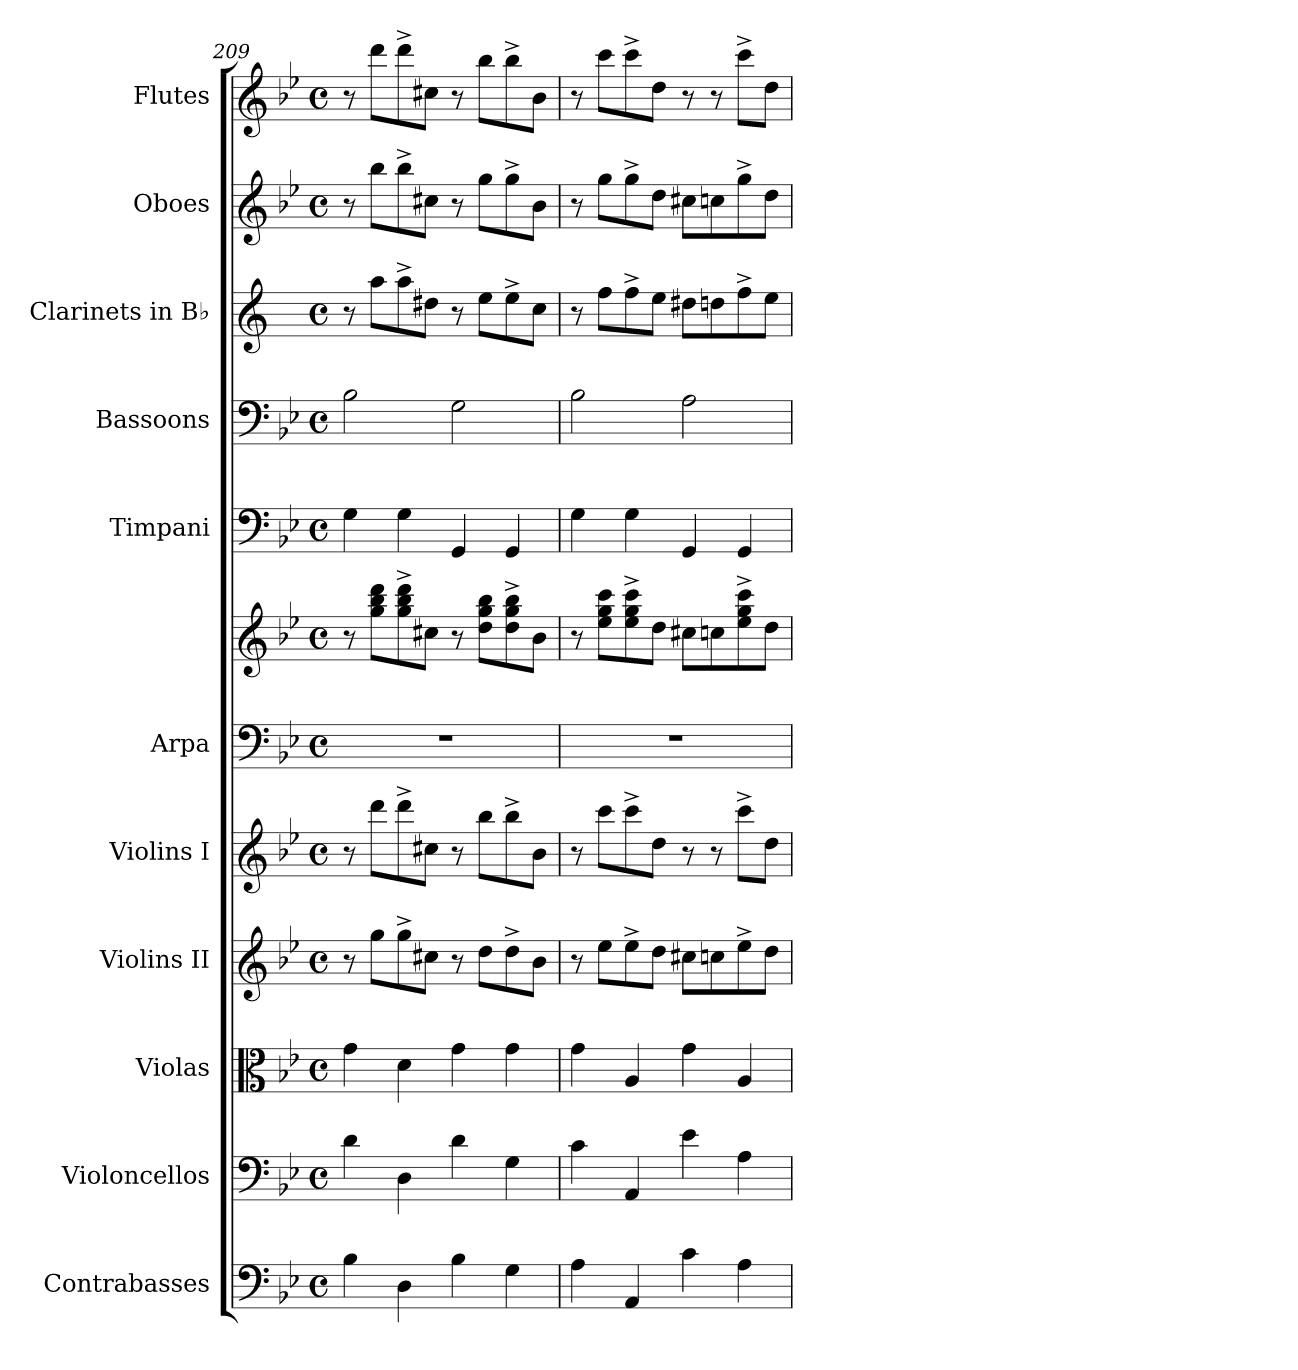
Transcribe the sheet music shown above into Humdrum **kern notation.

**kern	**kern	**kern	**kern	**kern	**kern	**kern	**kern	**kern	**kern	**kern	**kern
*part11	*part10	*part9	*part8	*part7	*part6	*part6	*part5	*part4	*part3	*part2	*part1
*staff12	*staff11	*staff10	*staff9	*staff8	*staff7	*staff6	*staff5	*staff4	*staff3	*staff2	*staff1
*I"Contrabasses	*I"Violoncellos	*I"Violas	*I"Violins II	*I"Violins I	*I"Arpa	*	*I"Timpani	*I"Bassoons	*I"Clarinets in B♭	*I"Oboes	*I"Flutes
*I'Cb.	*I'Vc.	*I'Vla.	*I'Vln. II	*I'Vln. I	*I'Arp.	*	*I'Timp.	*I'Bsn.	*	*I'Ob.	*I'Fl.
!!LO:PB:g=z
*clefF4	*clefF4	*clefC3	*clefG2	*clefG2	*clefF4	*clefG2	*clefF4	*clefF4	*clefG2	*clefG2	*clefG2
*ITrd7c12	*	*	*	*	*	*	*	*	*ITrd1c2	*	*
*k[b-e-]	*k[b-e-]	*k[b-e-]	*k[b-e-]	*k[b-e-]	*k[b-e-]	*k[b-e-]	*k[b-e-]	*k[b-e-]	*k[b-e-]	*k[b-e-]	*k[b-e-]
*M4/4	*M4/4	*M4/4	*M4/4	*M4/4	*M4/4	*M4/4	*M4/4	*M4/4	*M4/4	*M4/4	*M4/4
*met(c)	*met(c)	*met(c)	*met(c)	*met(c)	*met(c)	*met(c)	*met(c)	*met(c)	*met(c)	*met(c)	*met(c)
*MM200	*MM200	*MM200	*MM200	*MM200	*MM200	*MM200	*MM200	*MM200	*MM200	*MM200	*MM200
=209	=209	=209	=209	=209	=209	=209	=209	=209	=209	=209	=209
4BB-\	4d\	4g\	8r	8r	1r	8r	4G\	2B-\	8r	8r	8r
.	.	.	8gg\L	8ddd\L	.	8gg\ 8bb-\ 8ddd\L	.	.	8gg\L	8bb-\L	8ddd\L
4DD\	4D\	4d\	8gg^\	8ddd^\	.	8gg\^ 8bb-\^ 8ddd\^	4G\	.	8gg^\	8bb-^\	8ddd^\
.	.	.	8cc#X\J	8cc#X\J	.	8cc#X\J	.	.	8cc#X\J	8cc#X\J	8cc#X\J
4BB-\	4d\	4g\	8r	8r	.	8r	4GG/	2G\	8r	8r	8r
.	.	.	8dd\L	8bb-\L	.	8dd\ 8gg\ 8bb-\L	.	.	8dd\L	8gg\L	8bb-\L
4GG\	4G\	4g\	8dd^\	8bb-^\	.	8dd\^ 8gg\^ 8bb-\^	4GG/	.	8dd^\	8gg^\	8bb-^\
.	.	.	8b-\J	8b-\J	.	8b-\J	.	.	8b-\J	8b-\J	8b-\J
=210	=210	=210	=210	=210	=210	=210	=210	=210	=210	=210	=210
*	*	*	*	*	*	*	*	*	*	*	*MM210
4AA\	4c\	4g\	8r	8r	1r	8r	4G\	2B-\	8r	8r	8r
.	.	.	8ee-\L	8ccc\L	.	8ee-\ 8gg\ 8ccc\L	.	.	8ee-\L	8gg\L	8ccc\L
4AAA/	4AA/	4A/	8ee-^\	8ccc^\	.	8ee-\^ 8gg\^ 8ccc\^	4G\	.	8ee-^\	8gg^\	8ccc^\
.	.	.	8dd\J	8dd\J	.	8dd\J	.	.	8dd\J	8dd\J	8dd\J
4C\	4e-\	4g\	8cc#X\L	8r	.	8cc#X\L	4GG/	2A\	8cc#X\L	8cc#X\L	8r
.	.	.	8ccn\	8r	.	8ccn\	.	.	8ccn\	8ccn\	8r
4AA\	4A\	4A/	8ee-^\	8ccc^\L	.	8ee-\^ 8gg\^ 8ccc\^	4GG/	.	8ee-^\	8gg^\	8ccc^\L
.	.	.	8dd\J	8dd\J	.	8dd\J	.	.	8dd\J	8dd\J	8dd\J
=	=	=	=	=	=	=	=	=	=	=	=
*-	*-	*-	*-	*-	*-	*-	*-	*-	*-	*-	*-
